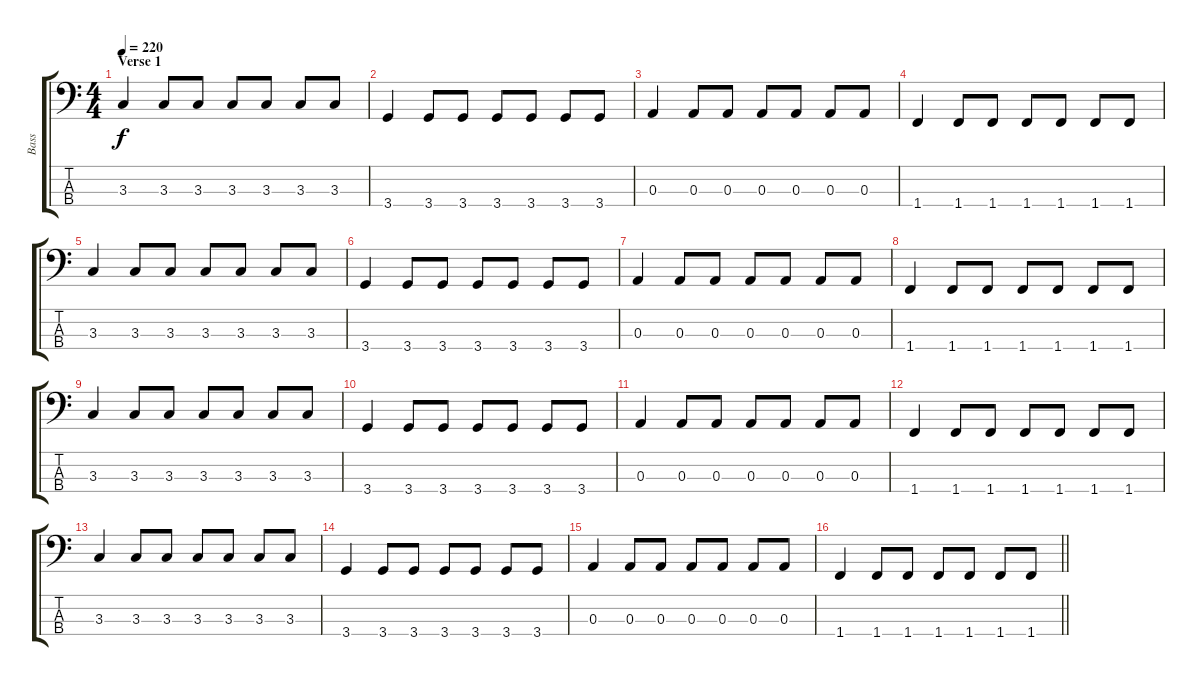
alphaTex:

\track ("Bass" "Bass") {instrument electricbasspick}
\staff {score tabs}
\tuning (G2 D2 A1 E1) {hide}
\ts (4 4)
\section ("" "Verse 1")
\tempo 220
\clef f4
\ks c
3.3.4{dy f} 3.3.8 3.3.8 3.3.8 3.3.8 3.3.8 3.3.8 |
3.4.4 3.4.8 3.4.8 3.4.8 3.4.8 3.4.8 3.4.8 |
0.3.4 0.3.8 0.3.8 0.3.8 0.3.8 0.3.8 0.3.8 |
1.4.4 1.4.8 1.4.8 1.4.8 1.4.8 1.4.8 1.4.8 |
3.3.4 3.3.8 3.3.8 3.3.8 3.3.8 3.3.8 3.3.8 |
3.4.4 3.4.8 3.4.8 3.4.8 3.4.8 3.4.8 3.4.8 |
0.3.4 0.3.8 0.3.8 0.3.8 0.3.8 0.3.8 0.3.8 |
1.4.4 1.4.8 1.4.8 1.4.8 1.4.8 1.4.8 1.4.8 |
3.3.4 3.3.8 3.3.8 3.3.8 3.3.8 3.3.8 3.3.8 |
3.4.4 3.4.8 3.4.8 3.4.8 3.4.8 3.4.8 3.4.8 |
0.3.4 0.3.8 0.3.8 0.3.8 0.3.8 0.3.8 0.3.8 |
1.4.4 1.4.8 1.4.8 1.4.8 1.4.8 1.4.8 1.4.8 |
3.3.4 3.3.8 3.3.8 3.3.8 3.3.8 3.3.8 3.3.8 |
3.4.4 3.4.8 3.4.8 3.4.8 3.4.8 3.4.8 3.4.8 |
0.3.4 0.3.8 0.3.8 0.3.8 0.3.8 0.3.8 0.3.8 |
\barLineRight lightlight
1.4.4 1.4.8 1.4.8 1.4.8 1.4.8 1.4.8 1.4.8
